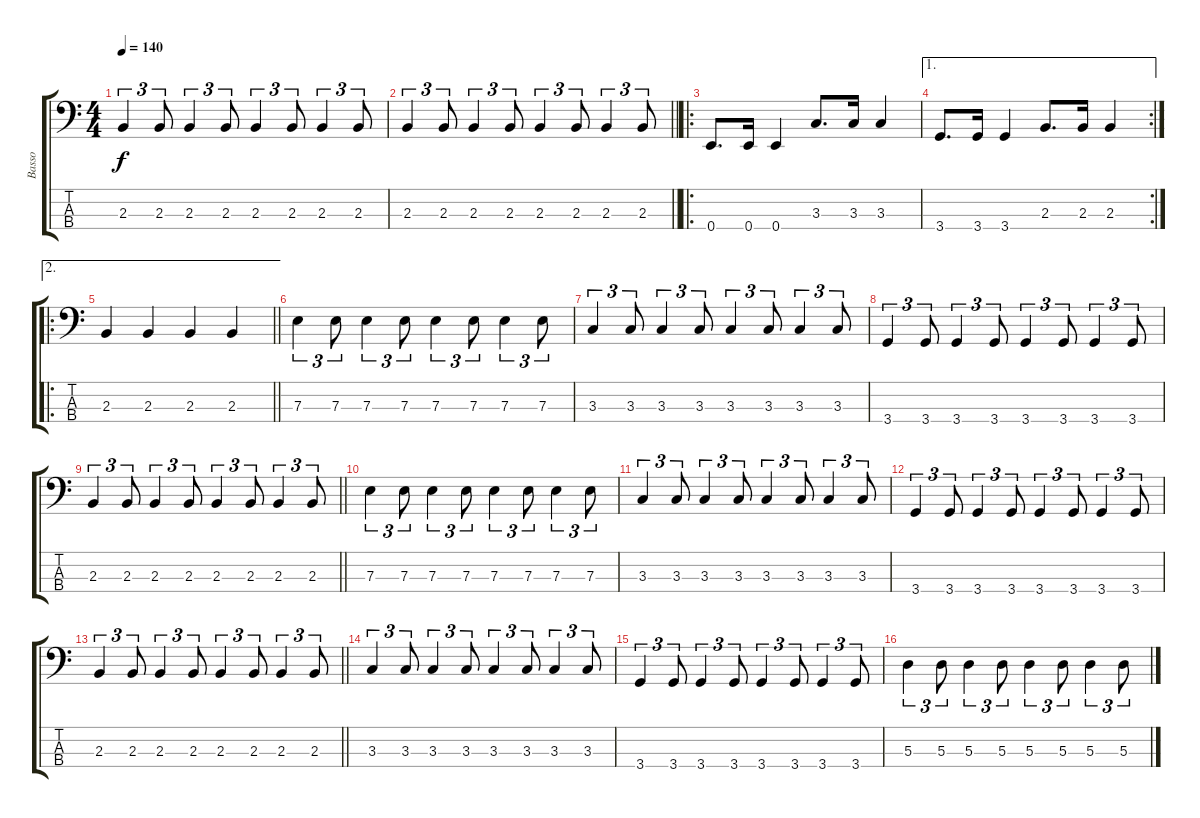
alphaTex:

\track ("Basso" "Basso") {instrument electricbassfinger}
\staff {score tabs}
\tuning (G2 D2 A1 E1) {hide}
\ts (4 4)
\tempo 140
\clef f4
\ks c
2.3.4{tu (3 2) dy f} 2.3.8{tu (3 2)} 2.3.4{tu (3 2)} 2.3.8{tu (3 2)} 2.3.4{tu (3 2)} 2.3.8{tu (3 2)} 2.3.4{tu (3 2)} 2.3.8{tu (3 2)} |
\barLineRight lightlight
2.3.4{tu (3 2)} 2.3.8{tu (3 2)} 2.3.4{tu (3 2)} 2.3.8{tu (3 2)} 2.3.4{tu (3 2)} 2.3.8{tu (3 2)} 2.3.4{tu (3 2)} 2.3.8{tu (3 2)} |
\ro
0.4.8{d} 0.4.16 0.4.4 3.3.8{d} 3.3.16 3.3.4 |
\ae 1
\rc 2
3.4.8{d} 3.4.16 3.4.4 2.3.8{d} 2.3.16 2.3.4 |
\ae 2
\ro
\barLineRight lightlight
2.3.4 2.3.4 2.3.4 2.3.4 |
7.3.4{tu (3 2)} 7.3.8{tu (3 2)} 7.3.4{tu (3 2)} 7.3.8{tu (3 2)} 7.3.4{tu (3 2)} 7.3.8{tu (3 2)} 7.3.4{tu (3 2)} 7.3.8{tu (3 2)} |
3.3.4{tu (3 2)} 3.3.8{tu (3 2)} 3.3.4{tu (3 2)} 3.3.8{tu (3 2)} 3.3.4{tu (3 2)} 3.3.8{tu (3 2)} 3.3.4{tu (3 2)} 3.3.8{tu (3 2)} |
3.4.4{tu (3 2)} 3.4.8{tu (3 2)} 3.4.4{tu (3 2)} 3.4.8{tu (3 2)} 3.4.4{tu (3 2)} 3.4.8{tu (3 2)} 3.4.4{tu (3 2)} 3.4.8{tu (3 2)} |
\barLineRight lightlight
2.3.4{tu (3 2)} 2.3.8{tu (3 2)} 2.3.4{tu (3 2)} 2.3.8{tu (3 2)} 2.3.4{tu (3 2)} 2.3.8{tu (3 2)} 2.3.4{tu (3 2)} 2.3.8{tu (3 2)} |
7.3.4{tu (3 2)} 7.3.8{tu (3 2)} 7.3.4{tu (3 2)} 7.3.8{tu (3 2)} 7.3.4{tu (3 2)} 7.3.8{tu (3 2)} 7.3.4{tu (3 2)} 7.3.8{tu (3 2)} |
3.3.4{tu (3 2)} 3.3.8{tu (3 2)} 3.3.4{tu (3 2)} 3.3.8{tu (3 2)} 3.3.4{tu (3 2)} 3.3.8{tu (3 2)} 3.3.4{tu (3 2)} 3.3.8{tu (3 2)} |
3.4.4{tu (3 2)} 3.4.8{tu (3 2)} 3.4.4{tu (3 2)} 3.4.8{tu (3 2)} 3.4.4{tu (3 2)} 3.4.8{tu (3 2)} 3.4.4{tu (3 2)} 3.4.8{tu (3 2)} |
\barLineRight lightlight
2.3.4{tu (3 2)} 2.3.8{tu (3 2)} 2.3.4{tu (3 2)} 2.3.8{tu (3 2)} 2.3.4{tu (3 2)} 2.3.8{tu (3 2)} 2.3.4{tu (3 2)} 2.3.8{tu (3 2)} |
3.3.4{tu (3 2)} 3.3.8{tu (3 2)} 3.3.4{tu (3 2)} 3.3.8{tu (3 2)} 3.3.4{tu (3 2)} 3.3.8{tu (3 2)} 3.3.4{tu (3 2)} 3.3.8{tu (3 2)} |
3.4.4{tu (3 2)} 3.4.8{tu (3 2)} 3.4.4{tu (3 2)} 3.4.8{tu (3 2)} 3.4.4{tu (3 2)} 3.4.8{tu (3 2)} 3.4.4{tu (3 2)} 3.4.8{tu (3 2)} |
5.3.4{tu (3 2)} 5.3.8{tu (3 2)} 5.3.4{tu (3 2)} 5.3.8{tu (3 2)} 5.3.4{tu (3 2)} 5.3.8{tu (3 2)} 5.3.4{tu (3 2)} 5.3.8{tu (3 2)}
